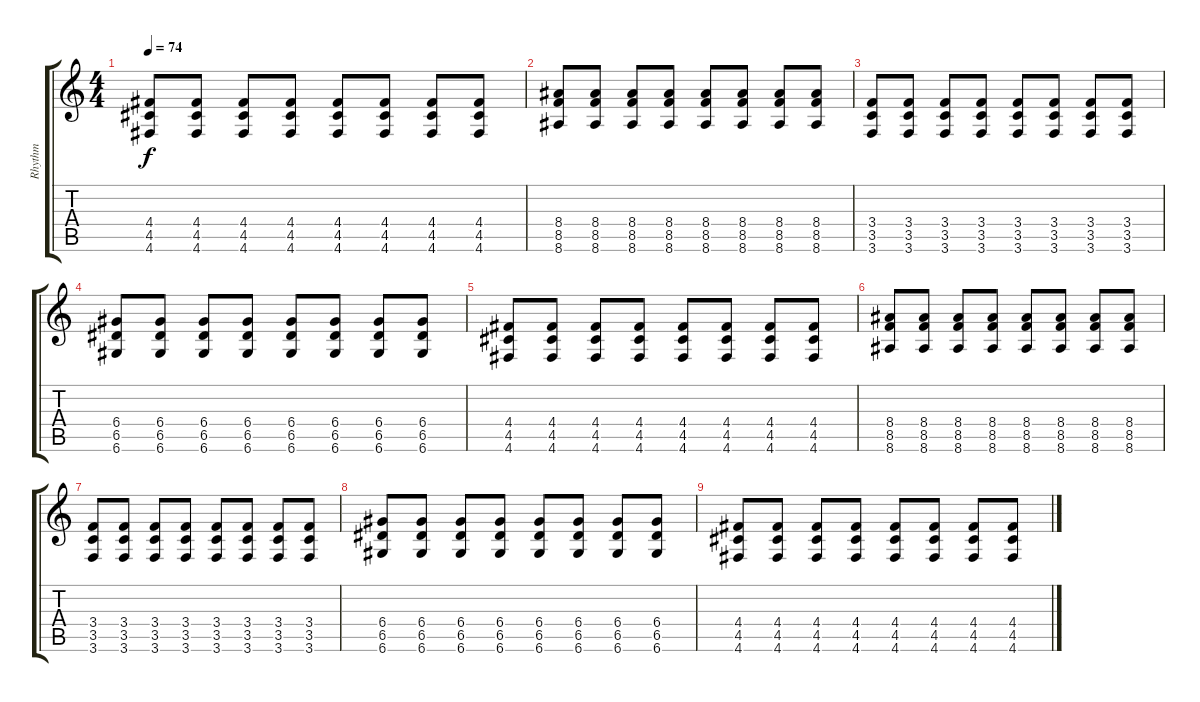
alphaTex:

\track ("Rhythm" "Rhythm") {instrument overdrivenguitar}
\staff {score tabs}
\tuning (E4 B3 G3 D3 A2 D2) {hide}
\ts (4 4)
\tempo 74
\clef g2
\ks c
(4.4 4.5 4.6).8{dy f} (4.4 4.5 4.6).8 (4.4 4.5 4.6).8 (4.4 4.5 4.6).8 (4.4 4.5 4.6).8 (4.4 4.5 4.6).8 (4.4 4.5 4.6).8 (4.4 4.5 4.6).8 |
(8.4 8.5 8.6).8 (8.4 8.5 8.6).8 (8.4 8.5 8.6).8 (8.4 8.5 8.6).8 (8.4 8.5 8.6).8 (8.4 8.5 8.6).8 (8.4 8.5 8.6).8 (8.4 8.5 8.6).8 |
(3.4 3.5 3.6).8 (3.4 3.5 3.6).8 (3.4 3.5 3.6).8 (3.4 3.5 3.6).8 (3.4 3.5 3.6).8 (3.4 3.5 3.6).8 (3.4 3.5 3.6).8 (3.4 3.5 3.6).8 |
(6.4 6.5 6.6).8 (6.4 6.5 6.6).8 (6.4 6.5 6.6).8 (6.4 6.5 6.6).8 (6.4 6.5 6.6).8 (6.4 6.5 6.6).8 (6.4 6.5 6.6).8 (6.4 6.5 6.6).8 |
(4.4 4.5 4.6).8 (4.4 4.5 4.6).8 (4.4 4.5 4.6).8 (4.4 4.5 4.6).8 (4.4 4.5 4.6).8 (4.4 4.5 4.6).8 (4.4 4.5 4.6).8 (4.4 4.5 4.6).8 |
(8.4 8.5 8.6).8 (8.4 8.5 8.6).8 (8.4 8.5 8.6).8 (8.4 8.5 8.6).8 (8.4 8.5 8.6).8 (8.4 8.5 8.6).8 (8.4 8.5 8.6).8 (8.4 8.5 8.6).8 |
(3.4 3.5 3.6).8 (3.4 3.5 3.6).8 (3.4 3.5 3.6).8 (3.4 3.5 3.6).8 (3.4 3.5 3.6).8 (3.4 3.5 3.6).8 (3.4 3.5 3.6).8 (3.4 3.5 3.6).8 |
(6.4 6.5 6.6).8 (6.4 6.5 6.6).8 (6.4 6.5 6.6).8 (6.4 6.5 6.6).8 (6.4 6.5 6.6).8 (6.4 6.5 6.6).8 (6.4 6.5 6.6).8 (6.4 6.5 6.6).8 |
(4.4 4.5 4.6).8 (4.4 4.5 4.6).8 (4.4 4.5 4.6).8 (4.4 4.5 4.6).8 (4.4 4.5 4.6).8 (4.4 4.5 4.6).8 (4.4 4.5 4.6).8 (4.4 4.5 4.6).8
